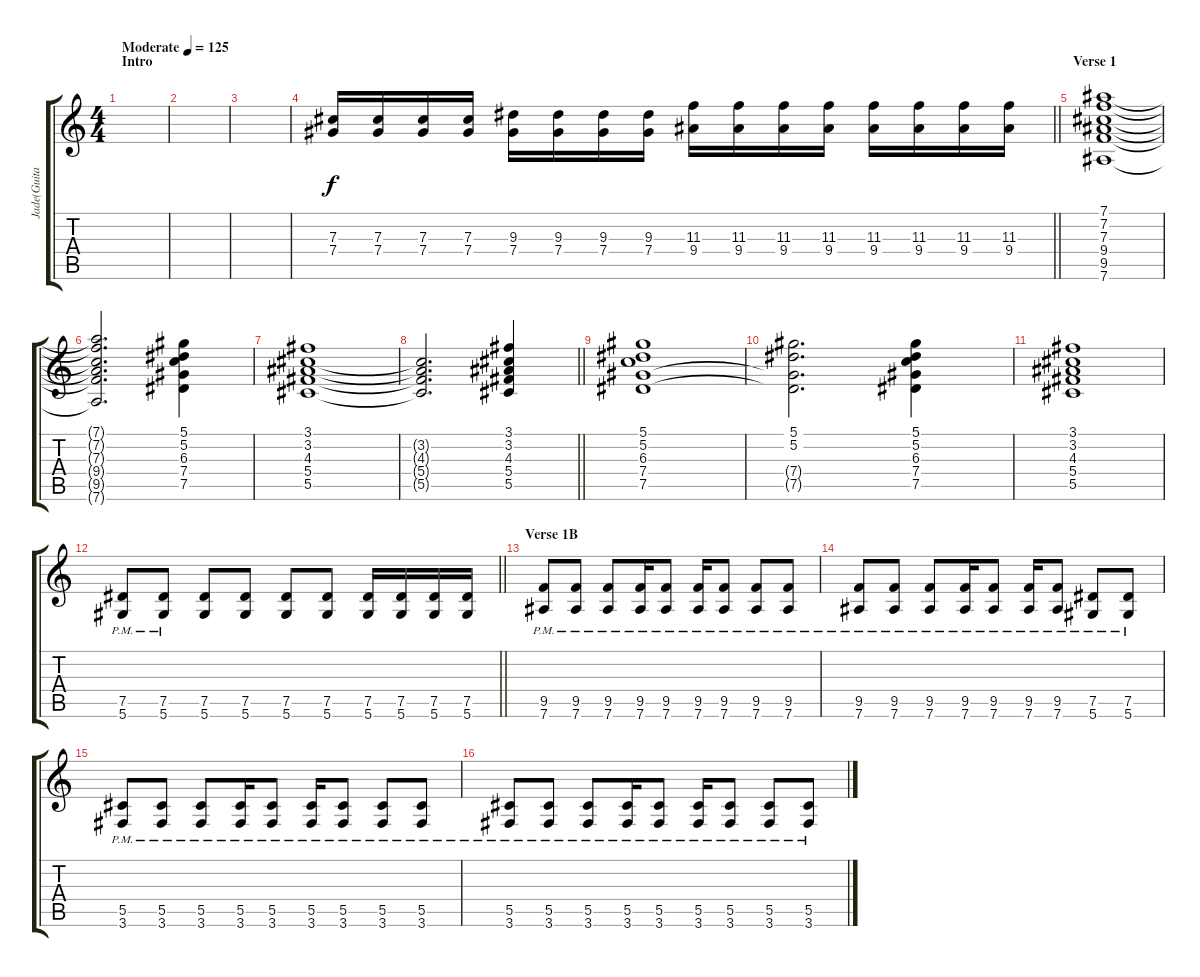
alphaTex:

\track ("Jade(Guitar 2)" "Jade(Guita") {instrument overdrivenguitar}
\staff {score tabs}
\tuning (Eb4 Bb3 Gb3 Db3 Ab2 Eb2) {hide}
\ts (4 4)
\section ("" "Intro ")
\tempo (125 "Moderate")
\clef g2
\ks c
|
|
|
\barLineRight lightlight
(7.3 7.4).16 (7.3 7.4).16 (7.3 7.4).16 (7.3 7.4).16 (9.3 7.4).16 (9.3 7.4).16 (9.3 7.4).16 (9.3 7.4).16 (11.3 9.4).16 (11.3 9.4).16 (11.3 9.4).16 (11.3 9.4).16 (11.3 9.4).16 (11.3 9.4).16 (11.3 9.4).16 (11.3 9.4).16 |
\section ("" "Verse 1")
(7.1 7.2 7.3 9.4 9.5 7.6).1 |
(7.1{t} 7.2{t} 7.3{t} 9.4{t} 9.5{t} 7.6{t}).2{d} (5.1 5.2 6.3 7.4 7.5).4 |
(3.1 3.2 4.3 5.4 5.5).1 |
\barLineRight lightlight
(3.2{t} 4.3{t} 5.4{t} 5.5{t}).2{d} (3.1 3.2 4.3 5.4 5.5).4 |
(5.1 5.2 6.3 7.4 7.5).1 |
(5.1 5.2 7.4{t} 7.5{t}).2{d} (5.1 5.2 6.3 7.4 7.5).4 |
(3.1 3.2 4.3 5.4 5.5).1 |
\barLineRight lightlight
(7.5{pm} 5.6{pm}).8 (7.5{pm} 5.6{pm}).8 (7.5 5.6).8 (7.5 5.6).8 (7.5 5.6).8 (7.5 5.6).8 (7.5 5.6).16 (7.5 5.6).16 (7.5 5.6).16 (7.5 5.6).16 |
\section ("" "Verse 1B")
(9.5{pm} 7.6{pm}).8 (9.5{pm} 7.6{pm}).8 (9.5{pm} 7.6{pm}).8 (9.5{pm} 7.6{pm}).16 (9.5{pm} 7.6{pm}).8 (9.5{pm} 7.6{pm}).16 (9.5{pm} 7.6{pm}).8 (9.5{pm} 7.6{pm}).8 (9.5{pm} 7.6{pm}).8 |
(9.5{pm} 7.6{pm}).8 (9.5{pm} 7.6{pm}).8 (9.5{pm} 7.6{pm}).8 (9.5{pm} 7.6{pm}).16 (9.5{pm} 7.6{pm}).8 (9.5{pm} 7.6{pm}).16 (9.5{pm} 7.6{pm}).8 (7.5{pm} 5.6{pm}).8 (7.5{pm} 5.6{pm}).8 |
(5.5{pm} 3.6{pm}).8 (5.5{pm} 3.6{pm}).8 (5.5{pm} 3.6{pm}).8 (5.5{pm} 3.6{pm}).16 (5.5{pm} 3.6{pm}).8 (5.5{pm} 3.6{pm}).16 (5.5{pm} 3.6{pm}).8 (5.5{pm} 3.6{pm}).8 (5.5{pm} 3.6{pm}).8 |
(5.5{pm} 3.6{pm}).8 (5.5{pm} 3.6{pm}).8 (5.5{pm} 3.6{pm}).8 (5.5{pm} 3.6{pm}).16 (5.5{pm} 3.6{pm}).8 (5.5{pm} 3.6{pm}).16 (5.5{pm} 3.6{pm}).8 (5.5{pm} 3.6{pm}).8 (5.5{pm} 3.6{pm}).8
